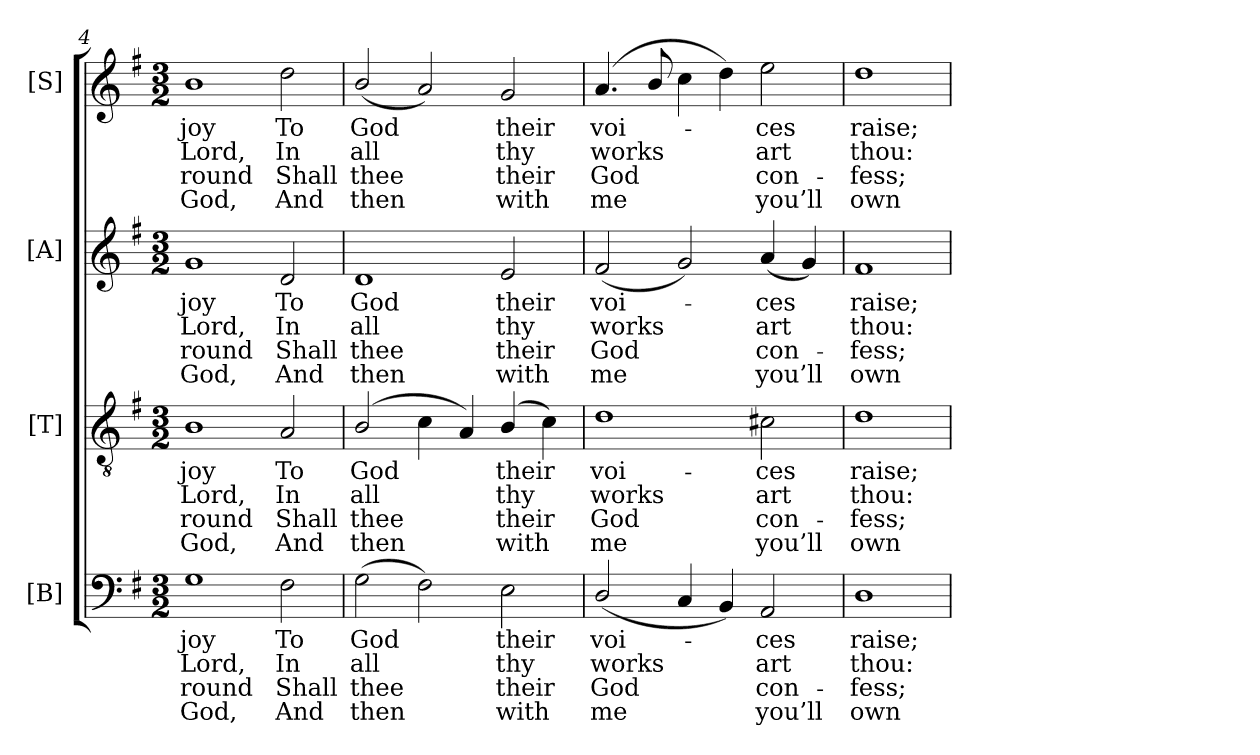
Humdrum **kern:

**kern	**text	**text	**text	**text	**kern	**text	**text	**text	**text	**kern	**text	**text	**text	**text	**kern	**text	**text	**text	**text
*part4	*part4	*part4	*part4	*part4	*part3	*part3	*part3	*part3	*part3	*part2	*part2	*part2	*part2	*part2	*part1	*part1	*part1	*part1	*part1
*staff4	*staff4	*staff4	*staff4	*staff4	*staff3	*staff3	*staff3	*staff3	*staff3	*staff2	*staff2	*staff2	*staff2	*staff2	*staff1	*staff1	*staff1	*staff1	*staff1
*I"[B]	*	*	*	*	*I"[T]	*	*	*	*	*I"[A]	*	*	*	*	*I"[S]	*	*	*	*
*clefF4	*	*	*	*	*clefGv2	*	*	*	*	*clefG2	*	*	*	*	*clefG2	*	*	*	*
*	*	*	*	*	*ITrd7c12	*	*	*	*	*	*	*	*	*	*	*	*	*	*
*k[f#]	*	*	*	*	*k[f#]	*	*	*	*	*k[f#]	*	*	*	*	*k[f#]	*	*	*	*
*G:	*	*	*	*	*G:	*	*	*	*	*G:	*	*	*	*	*G:	*	*	*	*
*M3/2	*	*	*	*	*M3/2	*	*	*	*	*M3/2	*	*	*	*	*M3/2	*	*	*	*
=4	=4	=4	=4	=4	=4	=4	=4	=4	=4	=4	=4	=4	=4	=4	=4	=4	=4	=4	=4
!	!LO:LY:b:color=#000000	!LO:LY:b:color=#000000	!LO:LY:b:color=#000000	!LO:LY:b:color=#000000	!	!	!	!	!	!	!	!	!	!	!	!	!	!	!
!	!	!	!	!	!	!LO:LY:b:color=#000000	!LO:LY:b:color=#000000	!LO:LY:b:color=#000000	!LO:LY:b:color=#000000	!	!	!	!	!	!	!	!	!	!
!	!	!	!	!	!	!	!	!	!	!	!LO:LY:b:color=#000000	!LO:LY:b:color=#000000	!LO:LY:b:color=#000000	!LO:LY:b:color=#000000	!	!	!	!	!
!	!	!	!	!	!	!	!	!	!	!	!	!	!	!	!	!LO:LY:b:color=#000000	!LO:LY:b:color=#000000	!LO:LY:b:color=#000000	!LO:LY:b:color=#000000
1Gi	joy	Lord,	round	God,	1BBi	joy	Lord,	round	God,	1gi	joy	Lord,	round	God,	1bi	joy	Lord,	round	God,
!	!LO:LY:b:color=#000000	!LO:LY:b:color=#000000	!LO:LY:b:color=#000000	!LO:LY:b:color=#000000	!	!	!	!	!	!	!	!	!	!	!	!	!	!	!
!	!	!	!	!	!	!LO:LY:b:color=#000000	!LO:LY:b:color=#000000	!LO:LY:b:color=#000000	!LO:LY:b:color=#000000	!	!	!	!	!	!	!	!	!	!
!	!	!	!	!	!	!	!	!	!	!	!LO:LY:b:color=#000000	!LO:LY:b:color=#000000	!LO:LY:b:color=#000000	!LO:LY:b:color=#000000	!	!	!	!	!
!	!	!	!	!	!	!	!	!	!	!	!	!	!	!	!	!LO:LY:b:color=#000000	!LO:LY:b:color=#000000	!LO:LY:b:color=#000000	!LO:LY:b:color=#000000
2F#i\	To	In	Shall	And	2AAi/	To	In	Shall	And	2di/	To	In	Shall	And	2ddi\	To	In	Shall	And
=5	=5	=5	=5	=5	=5	=5	=5	=5	=5	=5	=5	=5	=5	=5	=5	=5	=5	=5	=5
!	!LO:LY:b:color=#000000	!LO:LY:b:color=#000000	!LO:LY:b:color=#000000	!LO:LY:b:color=#000000	!	!	!	!	!	!	!	!	!	!	!	!	!	!	!
!	!	!	!	!	!	!LO:LY:b:color=#000000	!LO:LY:b:color=#000000	!LO:LY:b:color=#000000	!LO:LY:b:color=#000000	!	!	!	!	!	!	!	!	!	!
!	!	!	!	!	!	!	!	!	!	!	!LO:LY:b:color=#000000	!LO:LY:b:color=#000000	!LO:LY:b:color=#000000	!LO:LY:b:color=#000000	!	!	!	!	!
!	!	!	!	!	!	!	!	!	!	!	!	!	!	!	!	!LO:LY:b:color=#000000	!LO:LY:b:color=#000000	!LO:LY:b:color=#000000	!LO:LY:b:color=#000000
(2Gi\	God	all	thee	then	(2BBi/	God	all	thee	then	1di	God	all	thee	then	(2bi/	God	all	thee	then
2F#i\)	.	.	.	.	4Ci\	.	.	.	.	.	.	.	.	.	2ai/)	.	.	.	.
.	.	.	.	.	4AAi/)	.	.	.	.	.	.	.	.	.	.	.	.	.	.
!	!LO:LY:b:color=#000000	!LO:LY:b:color=#000000	!LO:LY:b:color=#000000	!LO:LY:b:color=#000000	!	!	!	!	!	!	!	!	!	!	!	!	!	!	!
!	!	!	!	!	!	!LO:LY:b:color=#000000	!LO:LY:b:color=#000000	!LO:LY:b:color=#000000	!LO:LY:b:color=#000000	!	!	!	!	!	!	!	!	!	!
!	!	!	!	!	!	!	!	!	!	!	!LO:LY:b:color=#000000	!LO:LY:b:color=#000000	!LO:LY:b:color=#000000	!LO:LY:b:color=#000000	!	!	!	!	!
!	!	!	!	!	!	!	!	!	!	!	!	!	!	!	!	!LO:LY:b:color=#000000	!LO:LY:b:color=#000000	!LO:LY:b:color=#000000	!LO:LY:b:color=#000000
2Ei\	their	thy	their	with	(4BBi/	their	thy	their	with	2ei/	their	thy	their	with	2gi/	their	thy	their	with
.	.	.	.	.	4Ci\)	.	.	.	.	.	.	.	.	.	.	.	.	.	.
!!LO:LB:g=z
=6	=6	=6	=6	=6	=6	=6	=6	=6	=6	=6	=6	=6	=6	=6	=6	=6	=6	=6	=6
!	!LO:LY:b:color=#000000	!LO:LY:b:color=#000000	!LO:LY:b:color=#000000	!LO:LY:b:color=#000000	!	!	!	!	!	!	!	!	!	!	!	!	!	!	!
!	!	!	!	!	!	!LO:LY:b:color=#000000	!LO:LY:b:color=#000000	!LO:LY:b:color=#000000	!LO:LY:b:color=#000000	!	!	!	!	!	!	!	!	!	!
!	!	!	!	!	!	!	!	!	!	!	!LO:LY:b:color=#000000	!LO:LY:b:color=#000000	!LO:LY:b:color=#000000	!LO:LY:b:color=#000000	!	!	!	!	!
!	!	!	!	!	!	!	!	!	!	!	!	!	!	!	!	!LO:LY:b:color=#000000	!LO:LY:b:color=#000000	!LO:LY:b:color=#000000	!LO:LY:b:color=#000000
(2Di/	voi-	works	God	me	1Di	voi-	works	God	me	(2f#i/	voi-	works	God	me	(4.ai/	voi-	works	God	me
.	.	.	.	.	.	.	.	.	.	.	.	.	.	.	8bi/	.	.	.	.
4Ci/	.	.	.	.	.	.	.	.	.	2gi/)	.	.	.	.	4cci\	.	.	.	.
4BBi/)	.	.	.	.	.	.	.	.	.	.	.	.	.	.	4ddi\)	.	.	.	.
!	!LO:LY:b:color=#000000	!LO:LY:b:color=#000000	!LO:LY:b:color=#000000	!LO:LY:b:color=#000000	!	!	!	!	!	!	!	!	!	!	!	!	!	!	!
!	!	!	!	!	!	!LO:LY:b:color=#000000	!LO:LY:b:color=#000000	!LO:LY:b:color=#000000	!LO:LY:b:color=#000000	!	!	!	!	!	!	!	!	!	!
!	!	!	!	!	!	!	!	!	!	!	!LO:LY:b:color=#000000	!LO:LY:b:color=#000000	!LO:LY:b:color=#000000	!LO:LY:b:color=#000000	!	!	!	!	!
!	!	!	!	!	!	!	!	!	!	!	!	!	!	!	!	!LO:LY:b:color=#000000	!LO:LY:b:color=#000000	!LO:LY:b:color=#000000	!LO:LY:b:color=#000000
2AAi/	-ces	art	con-	-you’ll	2C#Xi\	-ces	art	con-	-you’ll	(4ai/	-ces	art	con-	-you’ll	2eei\	-ces	art	con-	-you’ll
.	.	.	.	.	.	.	.	.	.	4gi/)	.	.	.	.	.	.	.	.	.
=7	=7	=7	=7	=7	=7	=7	=7	=7	=7	=7	=7	=7	=7	=7	=7	=7	=7	=7	=7
!	!LO:LY:b:color=#000000	!LO:LY:b:color=#000000	!LO:LY:b:color=#000000	!LO:LY:b:color=#000000	!	!	!	!	!	!	!	!	!	!	!	!	!	!	!
!	!	!	!	!	!	!LO:LY:b:color=#000000	!LO:LY:b:color=#000000	!LO:LY:b:color=#000000	!LO:LY:b:color=#000000	!	!	!	!	!	!	!	!	!	!
!	!	!	!	!	!	!	!	!	!	!	!LO:LY:b:color=#000000	!LO:LY:b:color=#000000	!LO:LY:b:color=#000000	!LO:LY:b:color=#000000	!	!	!	!	!
!	!	!	!	!	!	!	!	!	!	!	!	!	!	!	!	!LO:LY:b:color=#000000	!LO:LY:b:color=#000000	!LO:LY:b:color=#000000	!LO:LY:b:color=#000000
1Di	raise;	thou:	fess;	own	1Di	raise;	thou:	fess;	own	1f#i	raise;	thou:	fess;	own	1ddi	raise;	thou:	fess;	own
=	=	=	=	=	=	=	=	=	=	=	=	=	=	=	=	=	=	=	=
*-	*-	*-	*-	*-	*-	*-	*-	*-	*-	*-	*-	*-	*-	*-	*-	*-	*-	*-	*-
